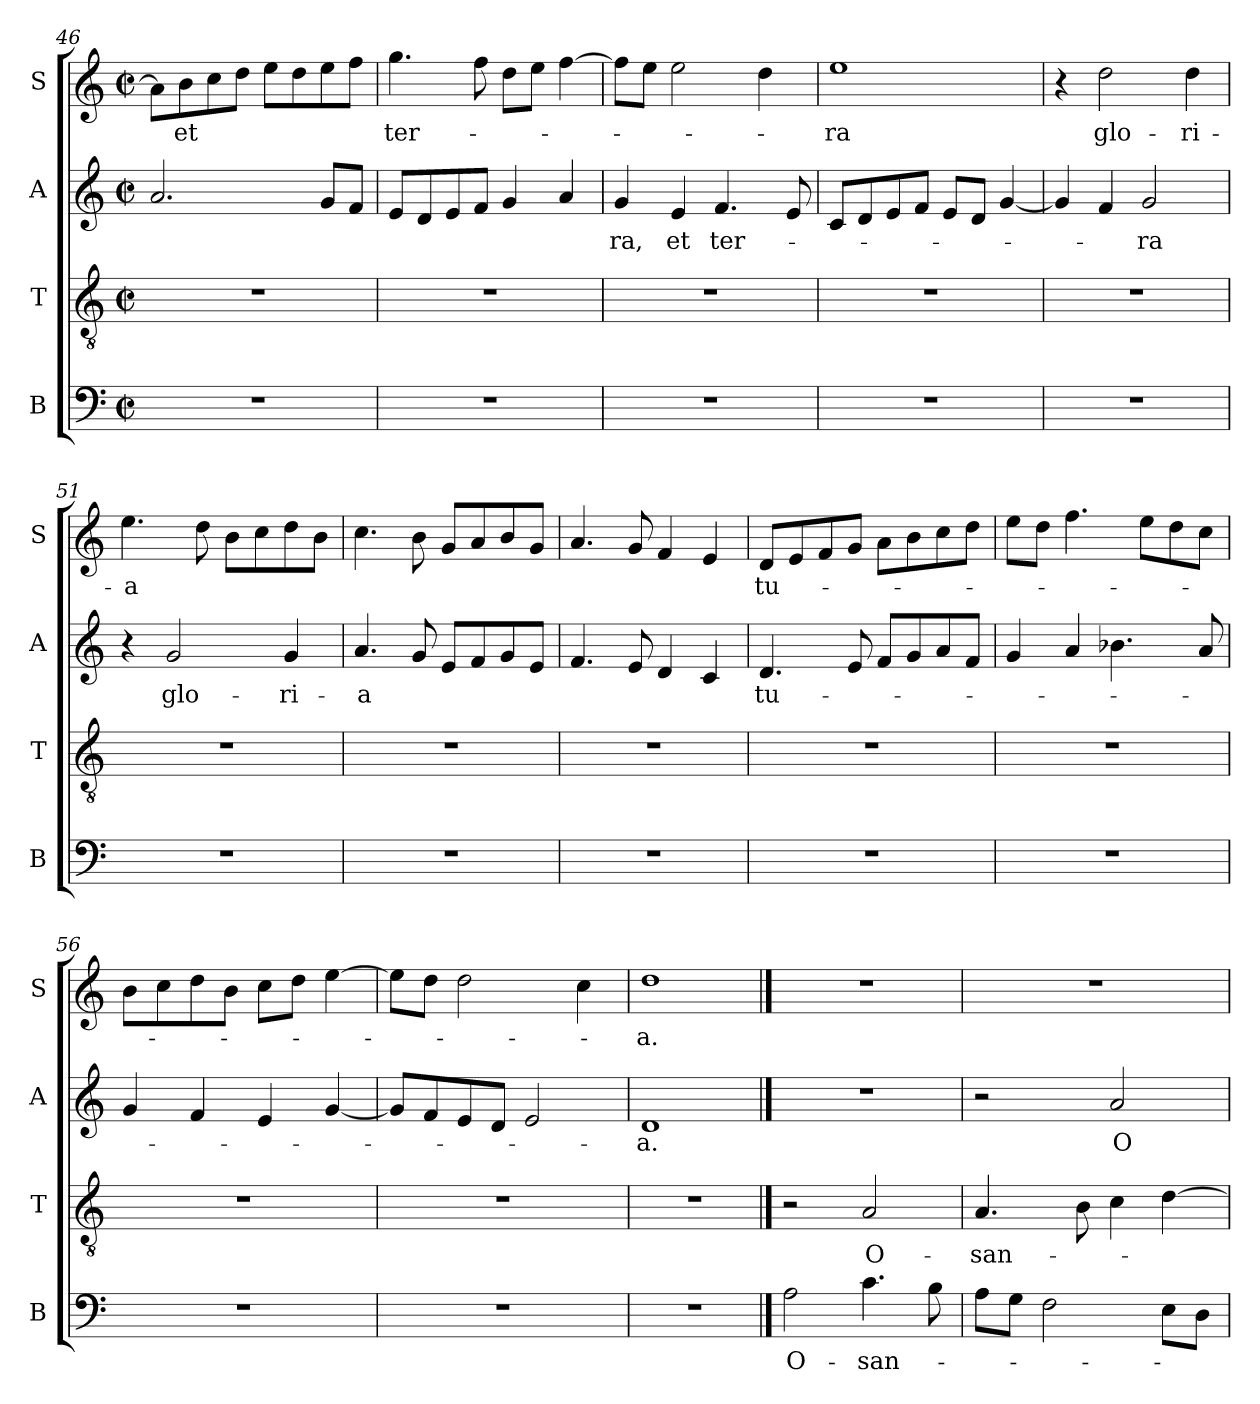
**kern	**text	**kern	**text	**kern	**text	**kern	**text
*part4	*part4	*part3	*part3	*part2	*part2	*part1	*part1
*staff4	*staff4	*staff3	*staff3	*staff2	*staff2	*staff1	*staff1
*I"B	*	*I"T	*	*I"A	*	*I"S	*
*I'B	*	*I'T	*	*I'A	*	*I'S	*
*clefF4	*	*clefGv2	*	*clefG2	*	*clefG2	*
*k[]	*	*k[]	*	*k[]	*	*k[]	*
*M2/2	*	*M2/2	*	*M2/2	*	*M2/2	*
*met(c|)	*	*met(c|)	*	*met(c|)	*	*met(c|)	*
=46	=46	=46	=46	=46	=46	=46	=46
1r	.	1r	.	2.a/	.	8a\L]	.
!	!	!	!	!	!	!	!LO:LY:b
.	.	.	.	.	.	8b\	et
.	.	.	.	.	.	8cc\	.
.	.	.	.	.	.	8dd\J	.
.	.	.	.	.	.	8ee\L	.
.	.	.	.	.	.	8dd\	.
.	.	.	.	8g/L	.	8ee\	.
.	.	.	.	8f/J	.	8ff\J	.
=47	=47	=47	=47	=47	=47	=47	=47
!	!	!	!	!	!	!	!LO:LY:b
1r	.	1r	.	8e/L	.	4.gg\	ter-
.	.	.	.	8d/	.	.	.
.	.	.	.	8e/	.	.	.
.	.	.	.	8f/J	.	8ff\	.
.	.	.	.	4g/	.	8dd\L	.
.	.	.	.	.	.	8ee\J	.
.	.	.	.	4a/	.	[4ff\	.
=48	=48	=48	=48	=48	=48	=48	=48
!	!	!	!	!	!LO:LY:b	!	!
1r	.	1r	.	4g/	-ra,	8ff\L]	.
.	.	.	.	.	.	8ee\J	.
!	!	!	!	!	!LO:LY:b	!	!
.	.	.	.	4e/	et	2ee\	.
!	!	!	!	!	!LO:LY:b	!	!
.	.	.	.	4.f/	ter-	.	.
.	.	.	.	.	.	4dd\	.
.	.	.	.	8e/	.	.	.
=49	=49	=49	=49	=49	=49	=49	=49
!	!	!	!	!	!	!	!LO:LY:b
1r	.	1r	.	8c/L	.	1ee	-ra
.	.	.	.	8d/	.	.	.
.	.	.	.	8e/	.	.	.
.	.	.	.	8f/J	.	.	.
.	.	.	.	8e/L	.	.	.
.	.	.	.	8d/J	.	.	.
.	.	.	.	[4g/	.	.	.
=50	=50	=50	=50	=50	=50	=50	=50
1r	.	1r	.	4g/]	.	4r	.
!	!	!	!	!	!	!	!LO:LY:b
.	.	.	.	4f/	.	2dd\	glo-
!	!	!	!	!	!LO:LY:b	!	!
.	.	.	.	2g/	-ra	.	.
!	!	!	!	!	!	!	!LO:LY:b
.	.	.	.	.	.	4dd\	-ri-
=51	=51	=51	=51	=51	=51	=51	=51
!	!	!	!	!	!	!	!LO:LY:b
1r	.	1r	.	4r	.	4.ee\	-a
!	!	!	!	!	!LO:LY:b	!	!
.	.	.	.	2g/	glo-	.	.
.	.	.	.	.	.	8dd\	.
.	.	.	.	.	.	8b\L	.
.	.	.	.	.	.	8cc\	.
!	!	!	!	!	!LO:LY:b	!	!
.	.	.	.	4g/	-ri-	8dd\	.
.	.	.	.	.	.	8b\J	.
=52	=52	=52	=52	=52	=52	=52	=52
!	!	!	!	!	!LO:LY:b	!	!
1r	.	1r	.	4.a/	-a	4.cc\	.
.	.	.	.	8g/	.	8b\	.
.	.	.	.	8e/L	.	8g/L	.
.	.	.	.	8f/	.	8a/	.
.	.	.	.	8g/	.	8b/	.
.	.	.	.	8e/J	.	8g/J	.
=53	=53	=53	=53	=53	=53	=53	=53
1r	.	1r	.	4.f/	.	4.a/	.
.	.	.	.	8e/	.	8g/	.
.	.	.	.	4d/	.	4f/	.
.	.	.	.	4c/	.	4e/	.
=54	=54	=54	=54	=54	=54	=54	=54
!	!	!	!	!	!LO:LY:b	!	!LO:LY:b
1r	.	1r	.	4.d/	tu-	8d/L	tu-
.	.	.	.	.	.	8e/	.
.	.	.	.	.	.	8f/	.
.	.	.	.	8e/	.	8g/J	.
.	.	.	.	8f/L	.	8a\L	.
.	.	.	.	8g/	.	8b\	.
.	.	.	.	8a/	.	8cc\	.
.	.	.	.	8f/J	.	8dd\J	.
=55	=55	=55	=55	=55	=55	=55	=55
1r	.	1r	.	4g/	.	8ee\L	.
.	.	.	.	.	.	8dd\J	.
.	.	.	.	4a/	.	4.ff\	.
.	.	.	.	4.b-X\	.	.	.
.	.	.	.	.	.	8ee\L	.
.	.	.	.	.	.	8dd\	.
.	.	.	.	8a/	.	8cc\J	.
=56	=56	=56	=56	=56	=56	=56	=56
1r	.	1r	.	4g/	.	8b\L	.
.	.	.	.	.	.	8cc\	.
.	.	.	.	4f/	.	8dd\	.
.	.	.	.	.	.	8b\J	.
.	.	.	.	4e/	.	8cc\L	.
.	.	.	.	.	.	8dd\J	.
.	.	.	.	[4g/	.	[4ee\	.
=57	=57	=57	=57	=57	=57	=57	=57
*	*	*	*	*	*	*MM104	*
1r	.	1r	.	8g/L]	.	8ee\L]	.
.	.	.	.	8f/	.	8dd\J	.
.	.	.	.	8e/	.	2dd\	.
.	.	.	.	8d/J	.	.	.
.	.	.	.	2e/	.	.	.
.	.	.	.	.	.	4cc\	.
=58	=58	=58	=58	=58	=58	=58	=58
!	!	!	!	!	!LO:LY:b	!	!LO:LY:b
1r	.	1r	.	1d	a.	1dd	a.
==59	==59	==59	==59	==59	==59	==59	==59
*	*	*	*	*	*	*MM112	*
!	!LO:LY:b	!	!	!	!	!	!
2A\	O-	2r	.	1r	.	1r	.
!	!LO:LY:b	!	!LO:LY:b	!	!	!	!
4.c\	-san-	2A/	O-	.	.	.	.
8B\	.	.	.	.	.	.	.
=60	=60	=60	=60	=60	=60	=60	=60
!	!	!	!LO:LY:b	!	!	!	!
8A\L	.	4.A/	-san-	2r	.	1r	.
8G\J	.	.	.	.	.	.	.
2F\	.	.	.	.	.	.	.
.	.	8B\	.	.	.	.	.
!	!	!	!	!	!LO:LY:b	!	!
.	.	4c\	.	2a/	O-	.	.
8E\L	.	[4d\	.	.	.	.	.
8D\J	.	.	.	.	.	.	.
=	=	=	=	=	=	=	=
*-	*-	*-	*-	*-	*-	*-	*-
